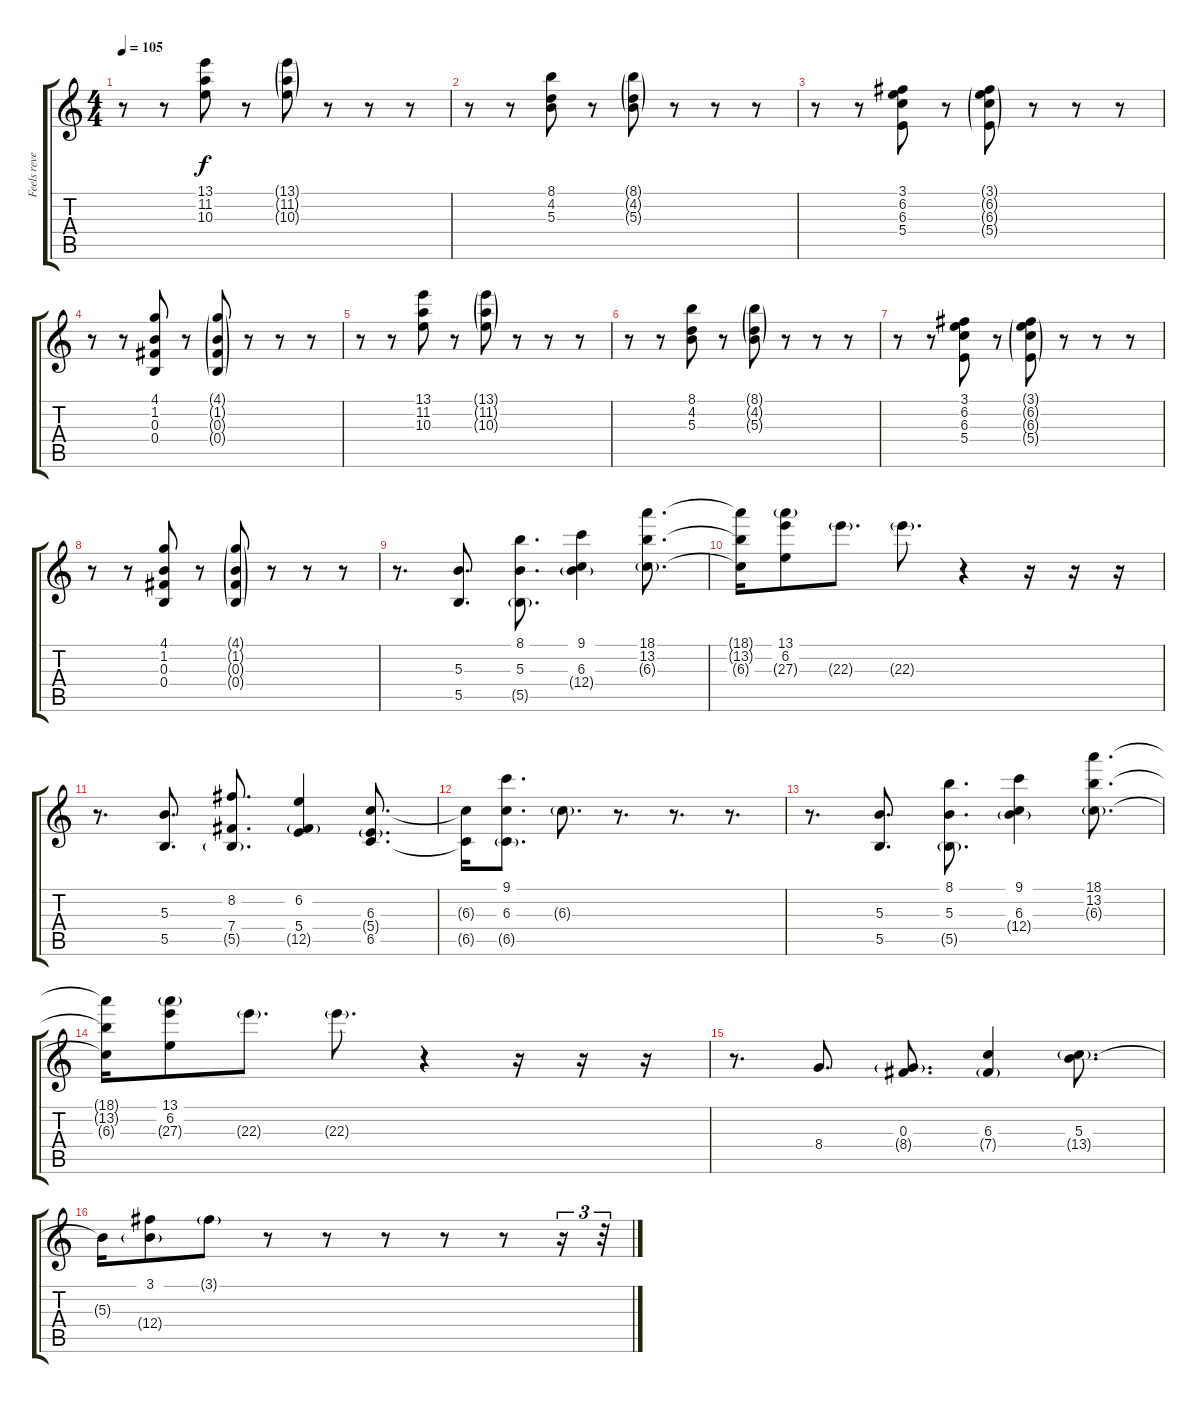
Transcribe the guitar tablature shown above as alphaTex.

\track ("Feels reverb" "Feels reve") {instrument electricguitarjazz}
\staff {score tabs}
\tuning (Eb4 Bb3 Gb3 B2 Gb2 B1) {hide}
\ts (4 4)
\tempo 105
\clef g2
\ks c
r.8{dy f} r.8 (13.1 11.2 10.3).8 r.8 (13.1{g} 11.2{g} 10.3{g}).8 r.8 r.8 r.8 |
r.8 r.8 (8.1 4.2 5.3).8 r.8 (8.1{g} 4.2{g} 5.3{g}).8 r.8 r.8 r.8 |
r.8 r.8 (3.1 6.2 6.3 5.4).8 r.8 (3.1{g} 6.2{g} 6.3{g} 5.4{g}).8 r.8 r.8 r.8 |
r.8 r.8 (4.1 1.2 0.3 0.4).8 r.8 (4.1{g} 1.2{g} 0.3{g} 0.4{g}).8 r.8 r.8 r.8 |
r.8 r.8 (13.1 11.2 10.3).8 r.8 (13.1{g} 11.2{g} 10.3{g}).8 r.8 r.8 r.8 |
r.8 r.8 (8.1 4.2 5.3).8 r.8 (8.1{g} 4.2{g} 5.3{g}).8 r.8 r.8 r.8 |
r.8 r.8 (3.1 6.2 6.3 5.4).8 r.8 (3.1{g} 6.2{g} 6.3{g} 5.4{g}).8 r.8 r.8 r.8 |
r.8 r.8 (4.1 1.2 0.3 0.4).8 r.8 (4.1{g} 1.2{g} 0.3{g} 0.4{g}).8 r.8 r.8 r.8 |
r.8{d} (5.3 5.5).8{d} (8.1 5.3 5.5{g}).8{d} (9.1 6.3 12.4{g}).4 (18.1 13.2 6.3{g}).8{d} |
(18.1{t} 13.2{t} 6.3{t}).16 (13.1 6.2 27.3{g}).8 22.3{g}.8{d} 22.3{g}.8{d} r.4 r.16 r.16 r.16 |
r.8{d} (5.3 5.5).8{d} (8.2 7.4 5.5{g}).8{d} (6.2 5.4 12.5{g}).4 (6.3 5.4{g} 6.5).8{d} |
(6.3{t} 6.5{t}).16 (9.1 6.3 6.5{g}).8{d} 6.3{g}.8{d} r.8{d} r.8{d} r.8{d} |
r.8{d} (5.3 5.5).8{d} (8.1 5.3 5.5{g}).8{d} (9.1 6.3 12.4{g}).4 (18.1 13.2 6.3{g}).8{d} |
(18.1{t} 13.2{t} 6.3{t}).16 (13.1 6.2 27.3{g}).8 22.3{g}.8{d} 22.3{g}.8{d} r.4 r.16 r.16 r.16 |
r.8{d} 8.4.8{d} (0.3 8.4{g}).8{d} (6.3 7.4{g}).4 (5.3 13.4{g}).8{d} |
5.3{t}.16 (3.1 12.4{g}).8 3.1{g}.8 r.8 r.8 r.8 r.8 r.8 r.16{tu (3 2)} r.32{tu (3 2)}
